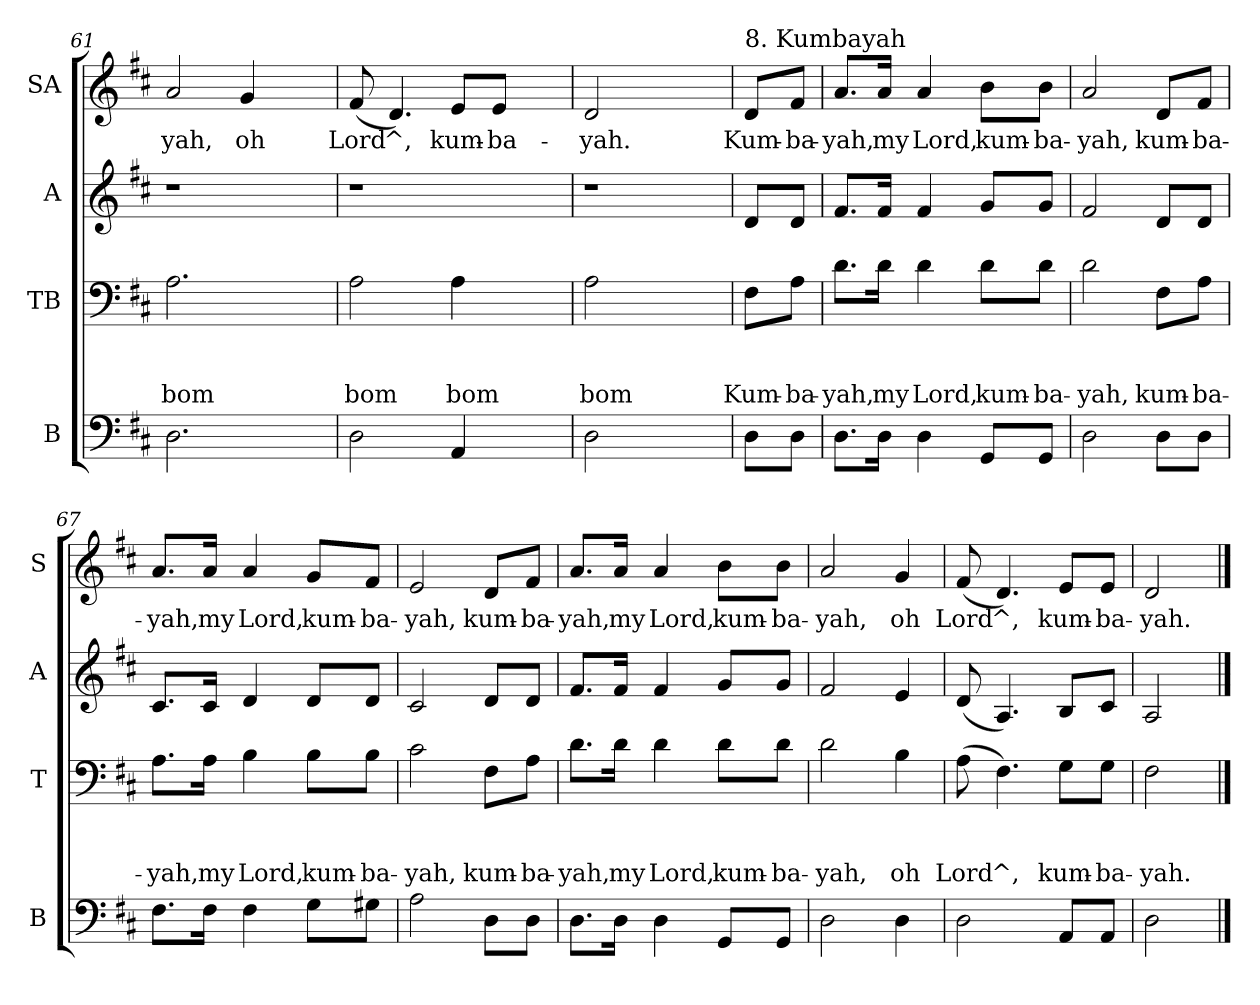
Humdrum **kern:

**kern	**kern	**text	**text	**text	**kern	**kern	**text
*part4	*part3	*part3	*part3	*part3	*part2	*part1	*part1
*staff4	*staff3	*staff3	*staff3	*staff3	*staff2	*staff1	*staff1
*I"B	*I"TB	*	*	*	*I"A	*I"SA	*
*I'B	*I'T	*	*	*	*I'A	*I'S	*
*clefF4	*clefF4	*	*	*	*clefG2	*clefG2	*
*k[f#c#]	*k[f#c#]	*	*	*	*k[f#c#]	*k[f#c#]	*
*D:	*D:	*	*	*	*D:	*D:	*
=61	=61	=61	=61	=61	=61	=61	=61
!	!	!	!	!LO:LY:b	!	!	!LO:LY:b
2.D\	2.A\	.	.	bom	1r	2a/	-yah,
!	!	!	!	!	!	!	!LO:LY:b
.	.	.	.	.	.	4g/	oh
4ryy	4ryy	.	.	.	.	4ryy	.
=62	=62	=62	=62	=62	=62	=62	=62
!	!	!	!	!LO:LY:b	!	!	!LO:LY:b
2D\	2A\	.	.	bom	1r	(<8f#/	Lord
!	!	!	!	!	!	!	!LO:LY:b
.	.	.	.	.	.	4.d/)	^,
!	!	!	!	!LO:LY:b	!	!	!LO:LY:b
4AA/	4A\	.	.	bom	.	8e/L	kum-
!	!	!	!	!	!	!	!LO:LY:b
.	.	.	.	.	.	8e/J	-ba-
4ryy	4ryy	.	.	.	.	4ryy	.
=63	=63	=63	=63	=63	=63	=63	=63
!	!	!	!	!LO:LY:b	!	!	!LO:LY:b
2D\	2A\	.	.	bom	1r	2d/	-yah.
2ryy	2ryy	.	.	.	.	2ryy	.
!!LO:LB:g=z
=64	=64	=64	=64	=64	=64	=64	=64
!	!	!	!	!	!	!LO:TX:a:t=8. Kumbayah	!
!	!	!	!	!LO:LY:b	!	!	!LO:LY:b
8D\L	8F#\L	.	.	Kum-	8d/L	8d/L	Kum-
!	!	!	!	!LO:LY:b	!	!	!LO:LY:b
8D\J	8A\J	.	.	-ba-	8d/J	8f#/J	-ba-
=65	=65	=65	=65	=65	=65	=65	=65
!	!	!	!	!LO:LY:b	!	!	!LO:LY:b
8.D\L	8.d\L	.	.	-yah,	8.f#/L	8.a/L	-yah,
!	!	!	!	!LO:LY:b	!	!	!LO:LY:b
16D\Jk	16d\Jk	.	.	my	16f#/Jk	16a/Jk	my
!	!	!	!	!LO:LY:b	!	!	!LO:LY:b
4D\	4d\	.	.	Lord,	4f#/	4a/	Lord,
!	!	!	!	!LO:LY:b	!	!	!LO:LY:b
8GG/L	8d\L	.	.	kum-	8g/L	8b\L	kum-
!	!	!	!	!LO:LY:b	!	!	!LO:LY:b
8GG/J	8d\J	.	.	-ba-	8g/J	8b\J	-ba-
=66	=66	=66	=66	=66	=66	=66	=66
!	!	!	!	!LO:LY:b	!	!	!LO:LY:b
2D\	2d\	.	.	-yah,	2f#/	2a/	-yah,
!	!	!	!	!LO:LY:b	!	!	!LO:LY:b
8D\L	8F#\L	.	.	kum-	8d/L	8d/L	kum-
!	!	!	!	!LO:LY:b	!	!	!LO:LY:b
8D\J	8A\J	.	.	-ba-	8d/J	8f#/J	-ba-
=67	=67	=67	=67	=67	=67	=67	=67
!	!	!	!	!LO:LY:b	!	!	!LO:LY:b
8.F#\L	8.A\L	.	.	-yah,	8.c#/L	8.a/L	-yah,
!	!	!	!	!LO:LY:b	!	!	!LO:LY:b
16F#\Jk	16A\Jk	.	.	my	16c#/Jk	16a/Jk	my
!	!	!	!	!LO:LY:b	!	!	!LO:LY:b
4F#\	4B\	.	.	Lord,	4d/	4a/	Lord,
!	!	!	!	!LO:LY:b	!	!	!LO:LY:b
8G\L	8B\L	.	.	kum-	8d/L	8g/L	kum-
!	!	!	!	!LO:LY:b	!	!	!LO:LY:b
8G#X\J	8B\J	.	.	-ba-	8d/J	8f#/J	-ba-
!!LO:PB:g=z
=68	=68	=68	=68	=68	=68	=68	=68
!	!	!	!	!LO:LY:b	!	!	!LO:LY:b
2A\	2c#\	.	.	-yah,	2c#/	2e/	-yah,
!	!	!	!	!LO:LY:b	!	!	!LO:LY:b
8D\L	8F#\L	.	.	kum-	8d/L	8d/L	kum-
!	!	!	!	!LO:LY:b	!	!	!LO:LY:b
8D\J	8A\J	.	.	-ba-	8d/J	8f#/J	-ba-
=69	=69	=69	=69	=69	=69	=69	=69
!	!	!	!	!LO:LY:b	!	!	!LO:LY:b
8.D\L	8.d\L	.	.	-yah,	8.f#/L	8.a/L	-yah,
!	!	!	!	!LO:LY:b	!	!	!LO:LY:b
16D\Jk	16d\Jk	.	.	my	16f#/Jk	16a/Jk	my
!	!	!	!	!LO:LY:b	!	!	!LO:LY:b
4D\	4d\	.	.	Lord,	4f#/	4a/	Lord,
!	!	!	!	!LO:LY:b	!	!	!LO:LY:b
8GG/L	8d\L	.	.	kum-	8g/L	8b\L	kum-
!	!	!	!	!LO:LY:b	!	!	!LO:LY:b
8GG/J	8d\J	.	.	-ba-	8g/J	8b\J	-ba-
=70	=70	=70	=70	=70	=70	=70	=70
!	!	!	!	!LO:LY:b	!	!	!LO:LY:b
2D\	2d\	.	.	-yah,	2f#/	2a/	-yah,
!	!	!	!	!LO:LY:b	!	!	!LO:LY:b
4D\	4B\	.	.	oh	4e/	4g/	oh
=71	=71	=71	=71	=71	=71	=71	=71
!	!	!	!	!LO:LY:b	!	!	!LO:LY:b
2D\	(>8A\	.	.	Lord	(<8d/	(<8f#/	Lord
!	!	!	!	!LO:LY:b	!	!	!LO:LY:b
.	4.F#\)	.	.	^,	4.A/)	4.d/)	^,
!	!	!	!	!LO:LY:b	!	!	!LO:LY:b
8AA/L	8G\L	.	.	kum-	8B/L	8e/L	kum-
!	!	!	!	!LO:LY:b	!	!	!LO:LY:b
8AA/J	8G\J	.	.	-ba-	8c#/J	8e/J	-ba-
=72	=72	=72	=72	=72	=72	=72	=72
!	!	!	!	!LO:LY:b	!	!	!LO:LY:b
2D\	2F#\	.	.	-yah.	2A/	2d/	-yah.
==	==	==	==	==	==	==	==
*-	*-	*-	*-	*-	*-	*-	*-
